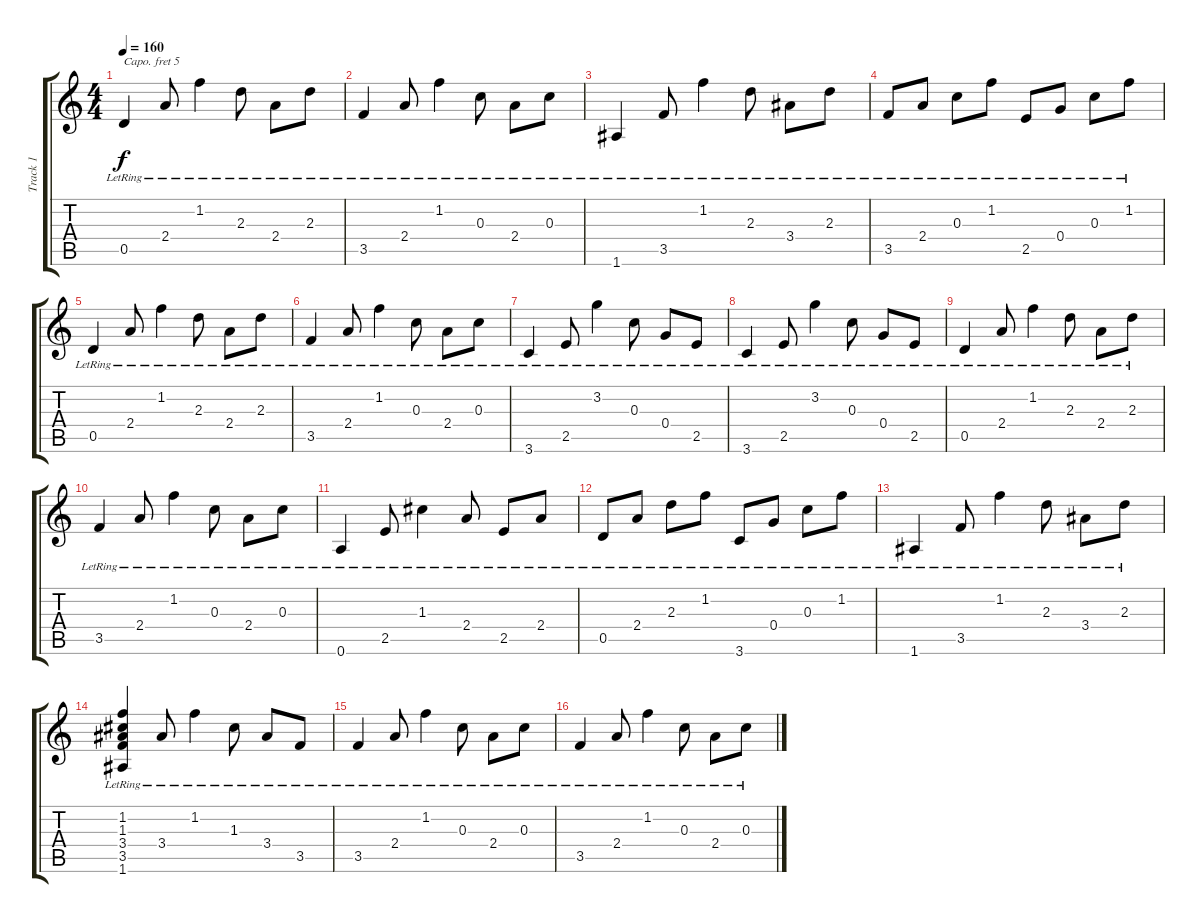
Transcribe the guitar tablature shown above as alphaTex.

\track ("Track 1" "Track 1") {instrument acousticguitarsteel}
\staff {score tabs}
\capo 5
\tuning (E4 B3 G3 D3 A2 E2) {hide}
\ts (4 4)
\tempo 160
\clef g2
\ks c
0.5{lr}.4{dy f} 2.4{lr}.8 1.2{lr}.4 2.3{lr}.8 2.4{lr}.8 2.3{lr}.8 |
3.5{lr}.4 2.4{lr}.8 1.2{lr}.4 0.3{lr}.8 2.4{lr}.8 0.3{lr}.8 |
1.6{lr}.4 3.5{lr}.8 1.2{lr}.4 2.3{lr}.8 3.4{lr}.8 2.3{lr}.8 |
3.5{lr}.8 2.4{lr}.8 0.3{lr}.8 1.2{lr}.8 2.5{lr}.8 0.4{lr}.8 0.3{lr}.8 1.2{lr}.8 |
0.5{lr}.4 2.4{lr}.8 1.2{lr}.4 2.3{lr}.8 2.4{lr}.8 2.3{lr}.8 |
3.5{lr}.4 2.4{lr}.8 1.2{lr}.4 0.3{lr}.8 2.4{lr}.8 0.3{lr}.8 |
3.6{lr}.4 2.5{lr}.8 3.2{lr}.4 0.3{lr}.8 0.4{lr}.8 2.5{lr}.8 |
3.6{lr}.4 2.5{lr}.8 3.2{lr}.4 0.3{lr}.8 0.4{lr}.8 2.5{lr}.8 |
0.5{lr}.4 2.4{lr}.8 1.2{lr}.4 2.3{lr}.8 2.4{lr}.8 2.3{lr}.8 |
3.5{lr}.4 2.4{lr}.8 1.2{lr}.4 0.3{lr}.8 2.4{lr}.8 0.3{lr}.8 |
0.6{lr}.4 2.5{lr}.8 1.3{lr}.4 2.4{lr}.8 2.5{lr}.8 2.4{lr}.8 |
0.5{lr}.8 2.4{lr}.8 2.3{lr}.8 1.2{lr}.8 3.6{lr}.8 0.4{lr}.8 0.3{lr}.8 1.2{lr}.8 |
1.6{lr}.4 3.5{lr}.8 1.2{lr}.4 2.3{lr}.8 3.4{lr}.8 2.3{lr}.8 |
(1.2{lr} 1.3{lr} 3.4{lr} 3.5{lr} 1.6{lr}).4 3.4{lr}.8 1.2{lr}.4 1.3{lr}.8 3.4{lr}.8 3.5{lr}.8 |
3.5{lr}.4 2.4{lr}.8 1.2{lr}.4 0.3{lr}.8 2.4{lr}.8 0.3{lr}.8 |
3.5{lr}.4 2.4{lr}.8 1.2{lr}.4 0.3{lr}.8 2.4{lr}.8 0.3{lr}.8
